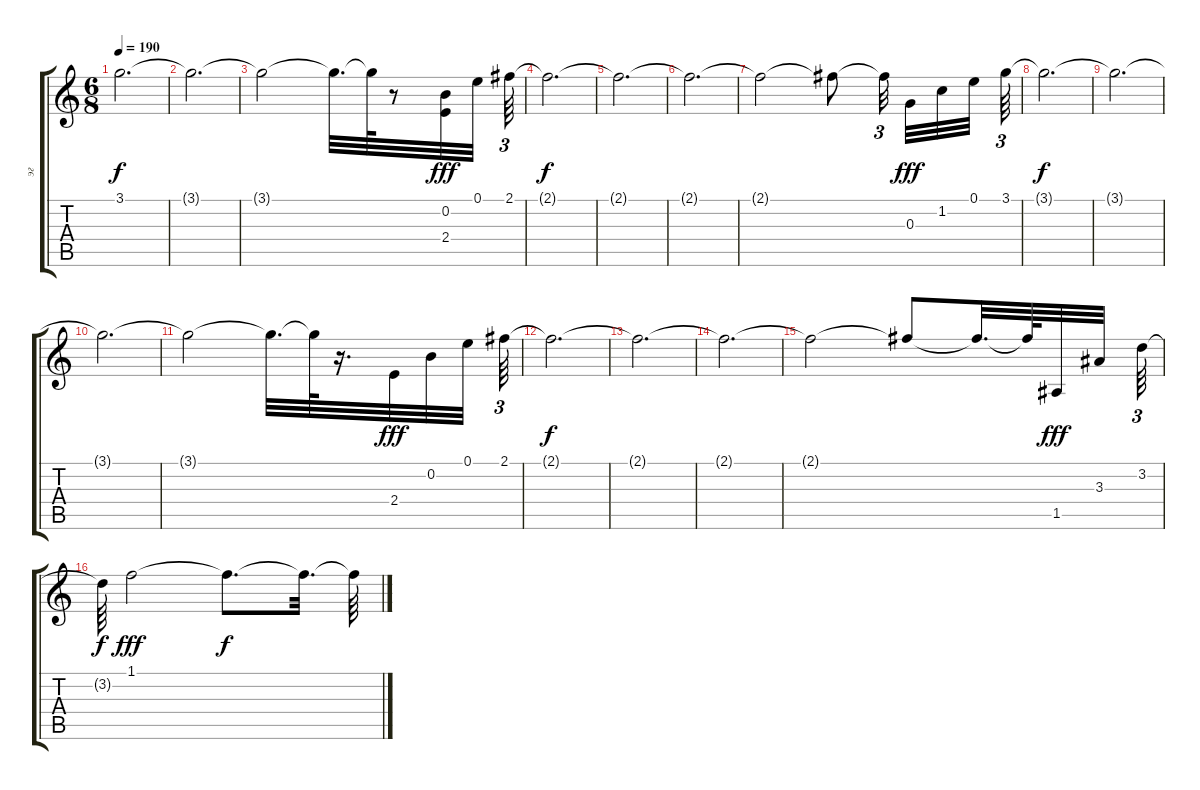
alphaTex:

\track ("эг" "эг") {instrument electricguitarclean}
\staff {score tabs}
\tuning (E4 B3 G3 D3 A2 E2) {hide}
\ts (6 8)
\tempo 190
\clef g2
\ks c
3.1{t}.2{d dy f} |
3.1{t}.2{d} |
3.1{t}.2 3.1{t}.32{d} 3.1{t}.64 r.8 (0.2 2.4).32{dy fff} 0.1.32 2.1.64{tu (3 2)} |
2.1{t}.2{d dy f} |
2.1{t}.2{d} |
2.1{t}.2{d} |
2.1{t}.2 2.1{t}.8 2.1{t}.32{tu (3 2) beam splitsecondary} 0.3.32{dy fff} 1.2.32 0.1.32{beam splitsecondary} 3.1.64{tu (3 2)} |
3.1{t}.2{d dy f} |
3.1{t}.2{d} |
3.1{t}.2{d} |
3.1{t}.2 3.1{t}.32{d} 3.1{t}.64 r.16{d} 2.4.32{dy fff} 0.2.32 0.1.32 2.1.64{tu (3 2)} |
2.1{t}.2{d dy f} |
2.1{t}.2{d} |
2.1{t}.2{d} |
2.1{t}.2 2.1{t}.8 2.1{t}.32{d} 2.1{t}.64 1.5.32{dy fff} 3.3.32 3.2.64{tu (3 2)} |
3.2{t}.64{dy f} 1.1.2{dy fff} 1.1{t}.8{d dy f} 1.1{t}.32{d} 1.1{t}.64
